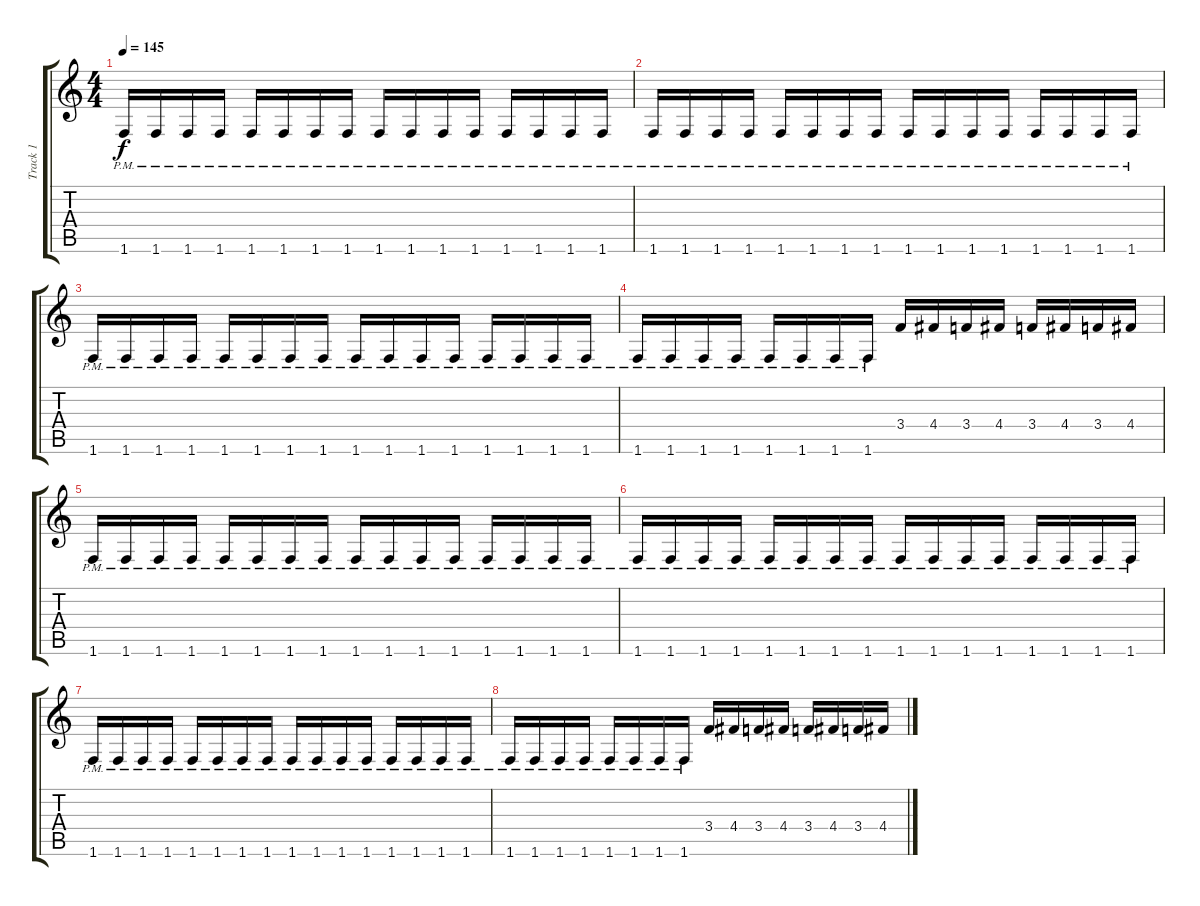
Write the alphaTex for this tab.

\track ("Track 1" "Track 1") {instrument distortionguitar}
\staff {score tabs}
\tuning (E4 B3 G3 D3 A2 E2) {hide}
\ts (4 4)
\tempo 145
\clef g2
\ks c
1.6{pm}.16{dy f} 1.6{pm}.16 1.6{pm}.16 1.6{pm}.16 1.6{pm}.16 1.6{pm}.16 1.6{pm}.16 1.6{pm}.16 1.6{pm}.16 1.6{pm}.16 1.6{pm}.16 1.6{pm}.16 1.6{pm}.16 1.6{pm}.16 1.6{pm}.16 1.6{pm}.16 |
1.6{pm}.16 1.6{pm}.16 1.6{pm}.16 1.6{pm}.16 1.6{pm}.16 1.6{pm}.16 1.6{pm}.16 1.6{pm}.16 1.6{pm}.16 1.6{pm}.16 1.6{pm}.16 1.6{pm}.16 1.6{pm}.16 1.6{pm}.16 1.6{pm}.16 1.6{pm}.16 |
1.6{pm}.16 1.6{pm}.16 1.6{pm}.16 1.6{pm}.16 1.6{pm}.16 1.6{pm}.16 1.6{pm}.16 1.6{pm}.16 1.6{pm}.16 1.6{pm}.16 1.6{pm}.16 1.6{pm}.16 1.6{pm}.16 1.6{pm}.16 1.6{pm}.16 1.6{pm}.16 |
1.6{pm}.16 1.6{pm}.16 1.6{pm}.16 1.6{pm}.16 1.6{pm}.16 1.6{pm}.16 1.6{pm}.16 1.6{pm}.16 3.4.16 4.4.16 3.4.16 4.4.16 3.4.16 4.4.16 3.4.16 4.4.16 |
1.6{pm}.16 1.6{pm}.16 1.6{pm}.16 1.6{pm}.16 1.6{pm}.16 1.6{pm}.16 1.6{pm}.16 1.6{pm}.16 1.6{pm}.16 1.6{pm}.16 1.6{pm}.16 1.6{pm}.16 1.6{pm}.16 1.6{pm}.16 1.6{pm}.16 1.6{pm}.16 |
1.6{pm}.16 1.6{pm}.16 1.6{pm}.16 1.6{pm}.16 1.6{pm}.16 1.6{pm}.16 1.6{pm}.16 1.6{pm}.16 1.6{pm}.16 1.6{pm}.16 1.6{pm}.16 1.6{pm}.16 1.6{pm}.16 1.6{pm}.16 1.6{pm}.16 1.6{pm}.16 |
1.6{pm}.16 1.6{pm}.16 1.6{pm}.16 1.6{pm}.16 1.6{pm}.16 1.6{pm}.16 1.6{pm}.16 1.6{pm}.16 1.6{pm}.16 1.6{pm}.16 1.6{pm}.16 1.6{pm}.16 1.6{pm}.16 1.6{pm}.16 1.6{pm}.16 1.6{pm}.16 |
1.6{pm}.16 1.6{pm}.16 1.6{pm}.16 1.6{pm}.16 1.6{pm}.16 1.6{pm}.16 1.6{pm}.16 1.6{pm}.16 3.4.16 4.4.16 3.4.16 4.4.16 3.4.16 4.4.16 3.4.16 4.4.16
